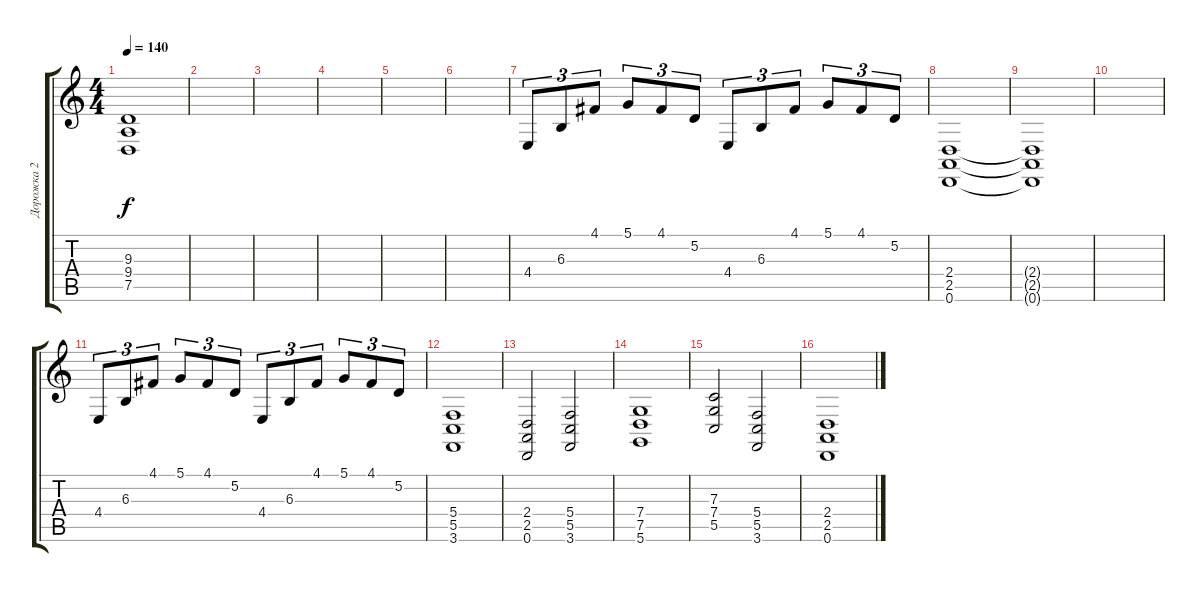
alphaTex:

\track ("Дорожка 2" "Дорожка 2") {instrument brightacousticpiano}
\staff {score tabs}
\tuning (D4 A3 F3 C3 G2 D2) {hide}
\ts (4 4)
\tempo 140
\clef g2
\ks c
(9.3{t} 9.4{t} 7.5{t}).1{dy f} |
|
|
|
|
|
4.4.8{tu (3 2)} 6.3.8{tu (3 2)} 4.1.8{tu (3 2)} 5.1.8{tu (3 2)} 4.1.8{tu (3 2)} 5.2.8{tu (3 2)} 4.4.8{tu (3 2)} 6.3.8{tu (3 2)} 4.1.8{tu (3 2)} 5.1.8{tu (3 2)} 4.1.8{tu (3 2)} 5.2.8{tu (3 2)} |
(2.4 2.5 0.6).1 |
(2.4{t} 2.5{t} 0.6{t}).1{instrument brightacousticpiano} |
|
4.4.8{tu (3 2)} 6.3.8{tu (3 2)} 4.1.8{tu (3 2)} 5.1.8{tu (3 2)} 4.1.8{tu (3 2)} 5.2.8{tu (3 2)} 4.4.8{tu (3 2)} 6.3.8{tu (3 2)} 4.1.8{tu (3 2)} 5.1.8{tu (3 2)} 4.1.8{tu (3 2)} 5.2.8{tu (3 2)} |
(5.4 5.5 3.6).1 |
(2.4 2.5 0.6).2 (5.4 5.5 3.6).2 |
(7.4 7.5 5.6).1 |
(7.3 7.4 5.5).2 (5.4 5.5 3.6).2 |
(2.4 2.5 0.6).1
